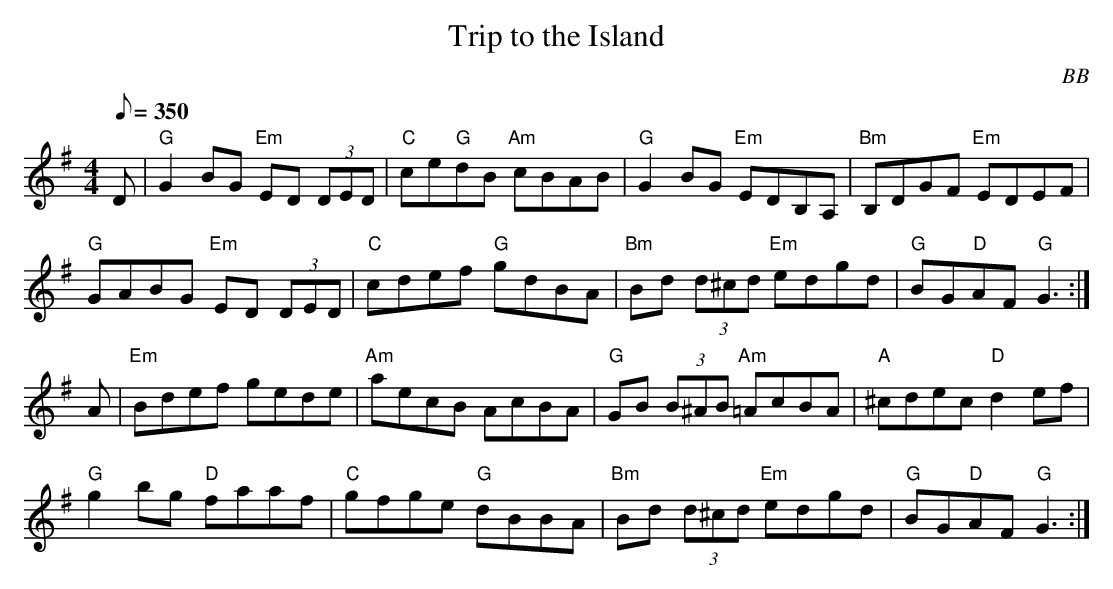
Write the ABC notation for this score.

X:1
T: Trip to the Island
C: BB
Q: 1/8=350
M: 4/4
L: 1/8
K: G
D|"G"G2 BG "Em"ED (3DED|"C"ce"G"dB "Am"cBAB|"G"G2 BG "Em"EDB,A,|\
"Bm"B,DGF "Em"EDEF |
"G"GABG "Em"ED (3DED|"C"cdef "G"gdBA|"Bm"Bd (3d^cd "Em"edgd|"G"BG"D"AF "G"G3 :|
A|"Em"Bdef gede|"Am"aecB AcBA|"G"GB (3B^AB "Am"=AcBA|"A"^cdec "D"d2 ef |
"G"g2 bg "D"faaf|"C"gfge "G"dBBA|"Bm"Bd (3d^cd "Em"edgd|"G"BG"D"AF "G"G3 :|
